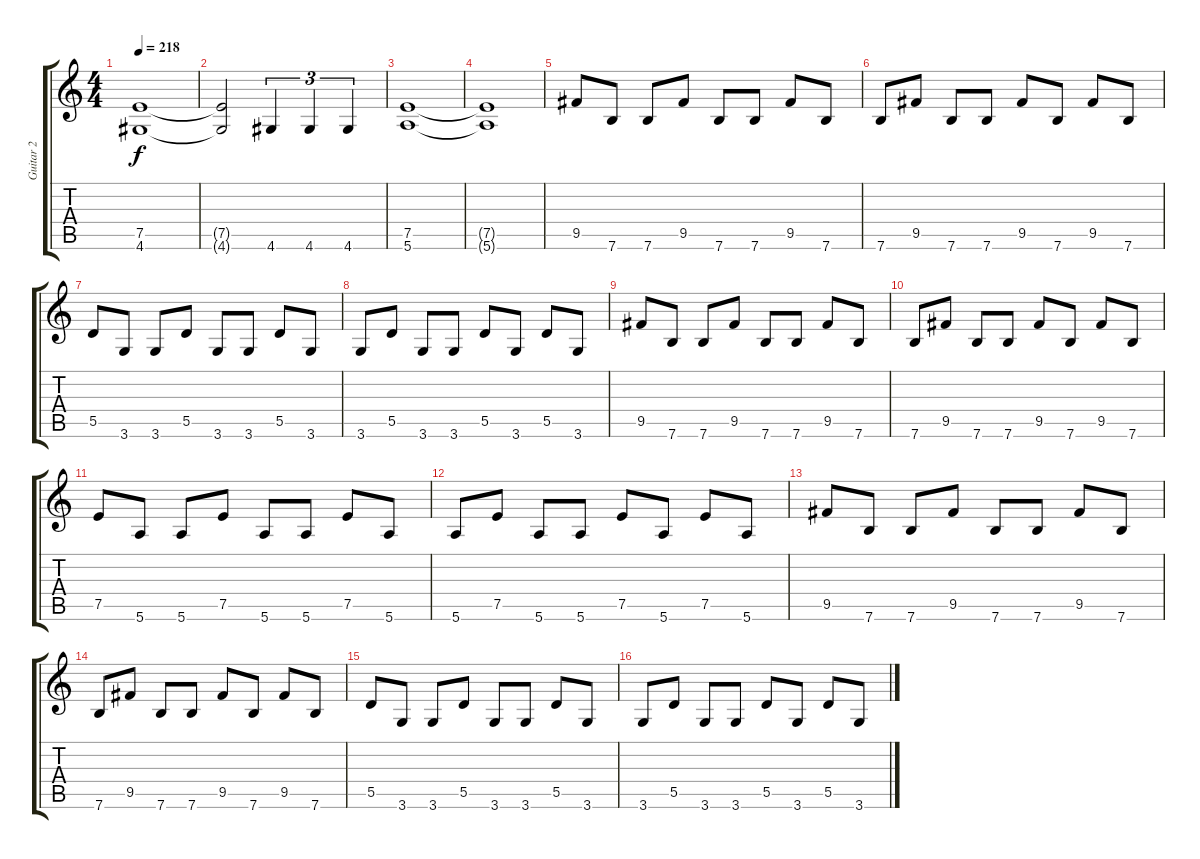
\track ("Guitar 2" "Guitar 2") {instrument distortionguitar}
\staff {score tabs}
\tuning (E4 B3 G3 D3 A2 E2) {hide}
\ts (4 4)
\tempo 218
\clef g2
\ks c
(7.5 4.6).1{dy f} |
(7.5{t} 4.6{t}).2 4.6.4{tu (3 2)} 4.6.4{tu (3 2)} 4.6.4{tu (3 2)} |
(7.5 5.6).1 |
(7.5{t} 5.6{t}).1 |
9.5.8 7.6.8 7.6.8 9.5.8 7.6.8 7.6.8 9.5.8 7.6.8 |
7.6.8 9.5.8 7.6.8 7.6.8 9.5.8 7.6.8 9.5.8 7.6.8 |
5.5.8 3.6.8 3.6.8 5.5.8 3.6.8 3.6.8 5.5.8 3.6.8 |
3.6.8 5.5.8 3.6.8 3.6.8 5.5.8 3.6.8 5.5.8 3.6.8 |
9.5.8 7.6.8 7.6.8 9.5.8 7.6.8 7.6.8 9.5.8 7.6.8 |
7.6.8 9.5.8 7.6.8 7.6.8 9.5.8 7.6.8 9.5.8 7.6.8 |
7.5.8 5.6.8 5.6.8 7.5.8 5.6.8 5.6.8 7.5.8 5.6.8 |
5.6.8 7.5.8 5.6.8 5.6.8 7.5.8 5.6.8 7.5.8 5.6.8 |
9.5.8 7.6.8 7.6.8 9.5.8 7.6.8 7.6.8 9.5.8 7.6.8 |
7.6.8 9.5.8 7.6.8 7.6.8 9.5.8 7.6.8 9.5.8 7.6.8 |
5.5.8 3.6.8 3.6.8 5.5.8 3.6.8 3.6.8 5.5.8 3.6.8 |
3.6.8 5.5.8 3.6.8 3.6.8 5.5.8 3.6.8 5.5.8 3.6.8
